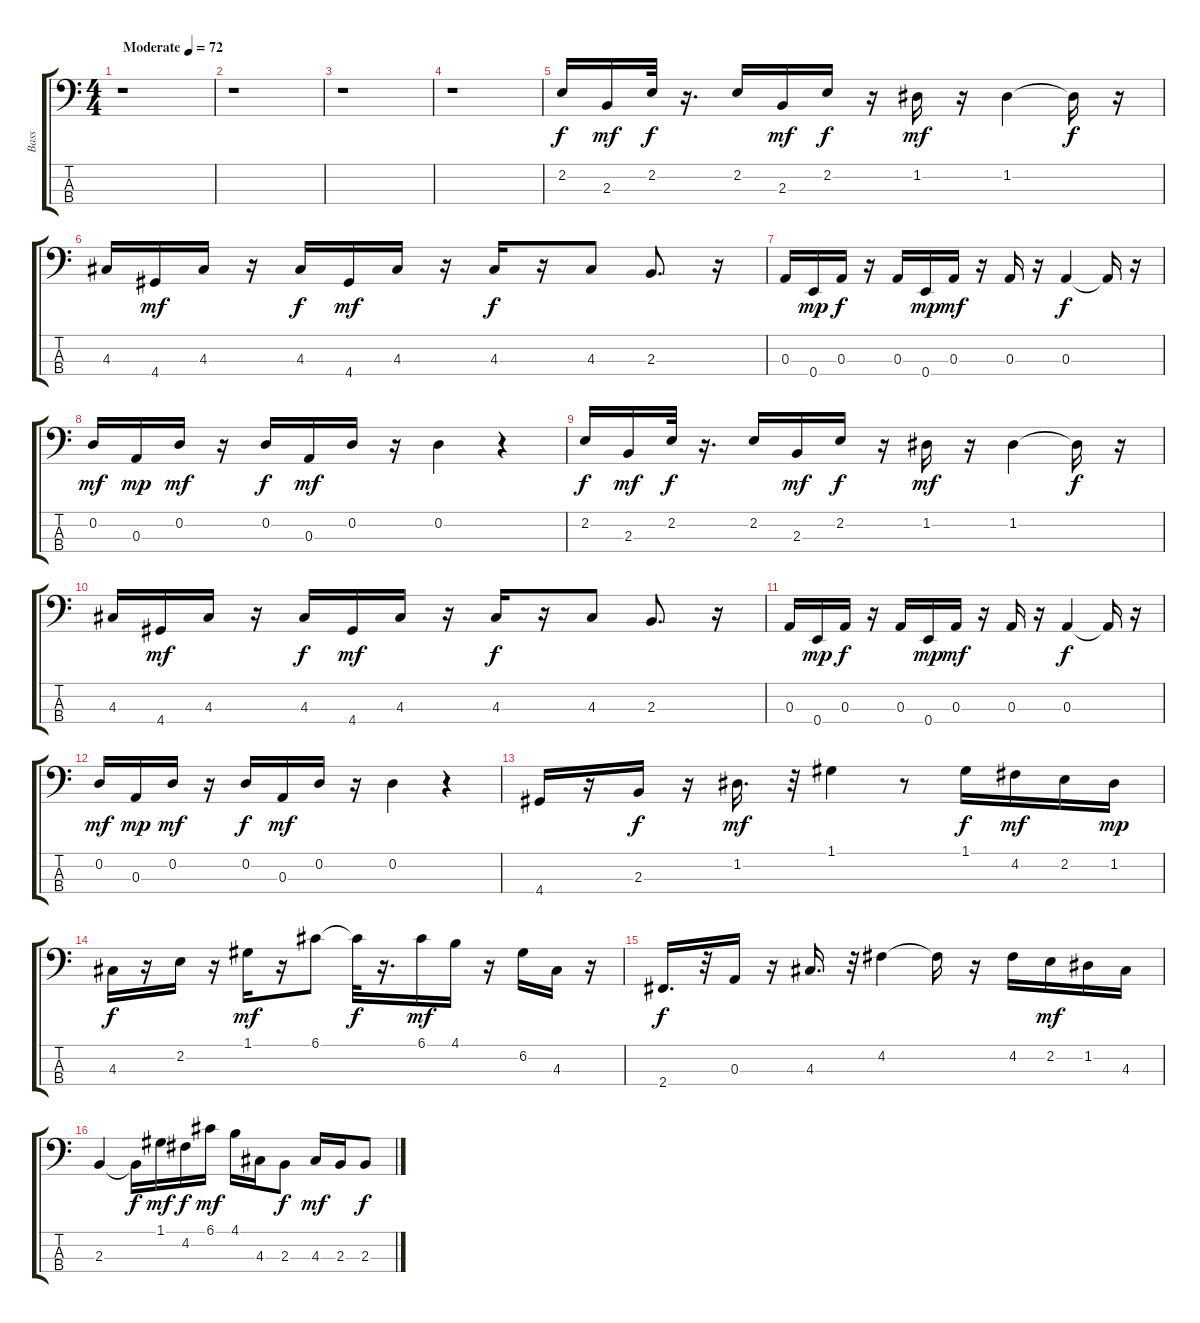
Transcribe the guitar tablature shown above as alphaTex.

\track ("Bass" "Bass") {instrument fretlessbass}
\staff {score tabs}
\tuning (G2 D2 A1 E1) {hide}
\ts (4 4)
\tempo (72 "Moderate")
\clef f4
\ks c
r.1{dy f instrument fretlessbass} |
r.1 |
r.1 |
r.1 |
2.2.16 2.3.16{dy mf} 2.2.32{dy f} r.16{d} 2.2.16 2.3.16{dy mf} 2.2.16{dy f} r.16 1.2.16{dy mf} r.16 1.2.4 1.2{t}.16{dy f} r.16 |
4.3.16 4.4.16{dy mf} 4.3.16 r.16 4.3.16{dy f} 4.4.16{dy mf} 4.3.16 r.16 4.3.16{dy f} r.16 4.3.8 2.3.8{d} r.16 |
0.3.16 0.4.16{dy mp} 0.3.16{dy f} r.16 0.3.16 0.4.16{dy mp} 0.3.16{dy mf} r.16 0.3.16 r.16 0.3.4{dy f} 0.3{t}.16 r.16 |
0.2.16{dy mf} 0.3.16{dy mp} 0.2.16{dy mf} r.16 0.2.16{dy f} 0.3.16{dy mf} 0.2.16 r.16 0.2.4 r.4 |
2.2.16{dy f} 2.3.16{dy mf} 2.2.32{dy f} r.16{d} 2.2.16 2.3.16{dy mf} 2.2.16{dy f} r.16 1.2.16{dy mf} r.16 1.2.4 1.2{t}.16{dy f} r.16 |
4.3.16 4.4.16{dy mf} 4.3.16 r.16 4.3.16{dy f} 4.4.16{dy mf} 4.3.16 r.16 4.3.16{dy f} r.16 4.3.8 2.3.8{d} r.16 |
0.3.16 0.4.16{dy mp} 0.3.16{dy f} r.16 0.3.16 0.4.16{dy mp} 0.3.16{dy mf} r.16 0.3.16 r.16 0.3.4{dy f} 0.3{t}.16 r.16 |
0.2.16{dy mf} 0.3.16{dy mp} 0.2.16{dy mf} r.16 0.2.16{dy f} 0.3.16{dy mf} 0.2.16 r.16 0.2.4 r.4 |
4.4.16 r.16 2.3.16{dy f} r.16 1.2.16{d dy mf} r.32 1.1.4 r.8 1.1.16{dy f} 4.2.16{dy mf} 2.2.16 1.2.16{dy mp} |
4.3.16{dy f} r.16 2.2.16 r.16 1.1.16{dy mf} r.16 6.1.8 6.1{t}.32{dy f} r.16{d} 6.1.16{dy mf} 4.1.16 r.16 6.2.16 4.3.16 r.16 |
2.4.16{d dy f} r.32 0.3.16 r.16 4.3.16{d} r.32 4.2.4 4.2{t}.16 r.16 4.2.16 2.2.16{dy mf} 1.2.16 4.3.16 |
2.3.4 2.3{t}.16{dy f} 1.1.16{dy mf} 4.2.16{dy f} 6.1.16{dy mf} 4.1.16 4.3.16 2.3.8{dy f} 4.3.16{dy mf} 2.3.16 2.3.8{dy f}
